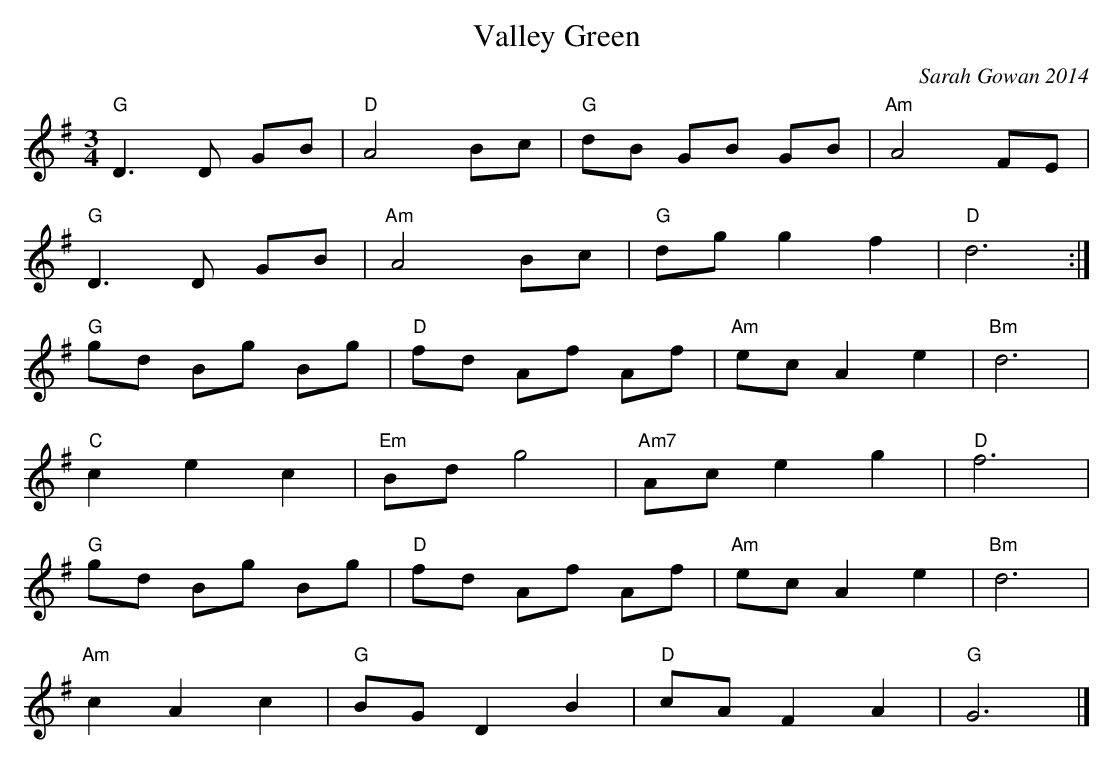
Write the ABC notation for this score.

X:1
T:Valley Green
C:Sarah Gowan 2014
M:3/4
L:1/4
K:G
"G"D>D G/2B/2|"D"A2B/2c/2|"G"d/2B/2 G/2B/2 G/2B/2|"Am"A2 F/2E/2|
"G"D>D G/2B/2|"Am"A2B/2c/2|"G"d/2g/2gf|"D"d3:|
"G"g/2d/2 B/2g/2 B/2g/2|"D"f/2d/2 A/2f/2 A/2f/2|"Am"e/2c/2 Ae|"Bm" d3|
"C"cec|"Em"B/2d/2 g2|"Am7"A/2c/2eg |"D"f3|
"G"g/2d/2 B/2g/2 B/2g/2|"D"f/2d/2 A/2f/2 A/2f/2|"Am"e/2c/2 Ae|"Bm" d3|
"Am"cAc|"G"B/2G/2 DB| "D"c/A/FA|"G"G3|]
